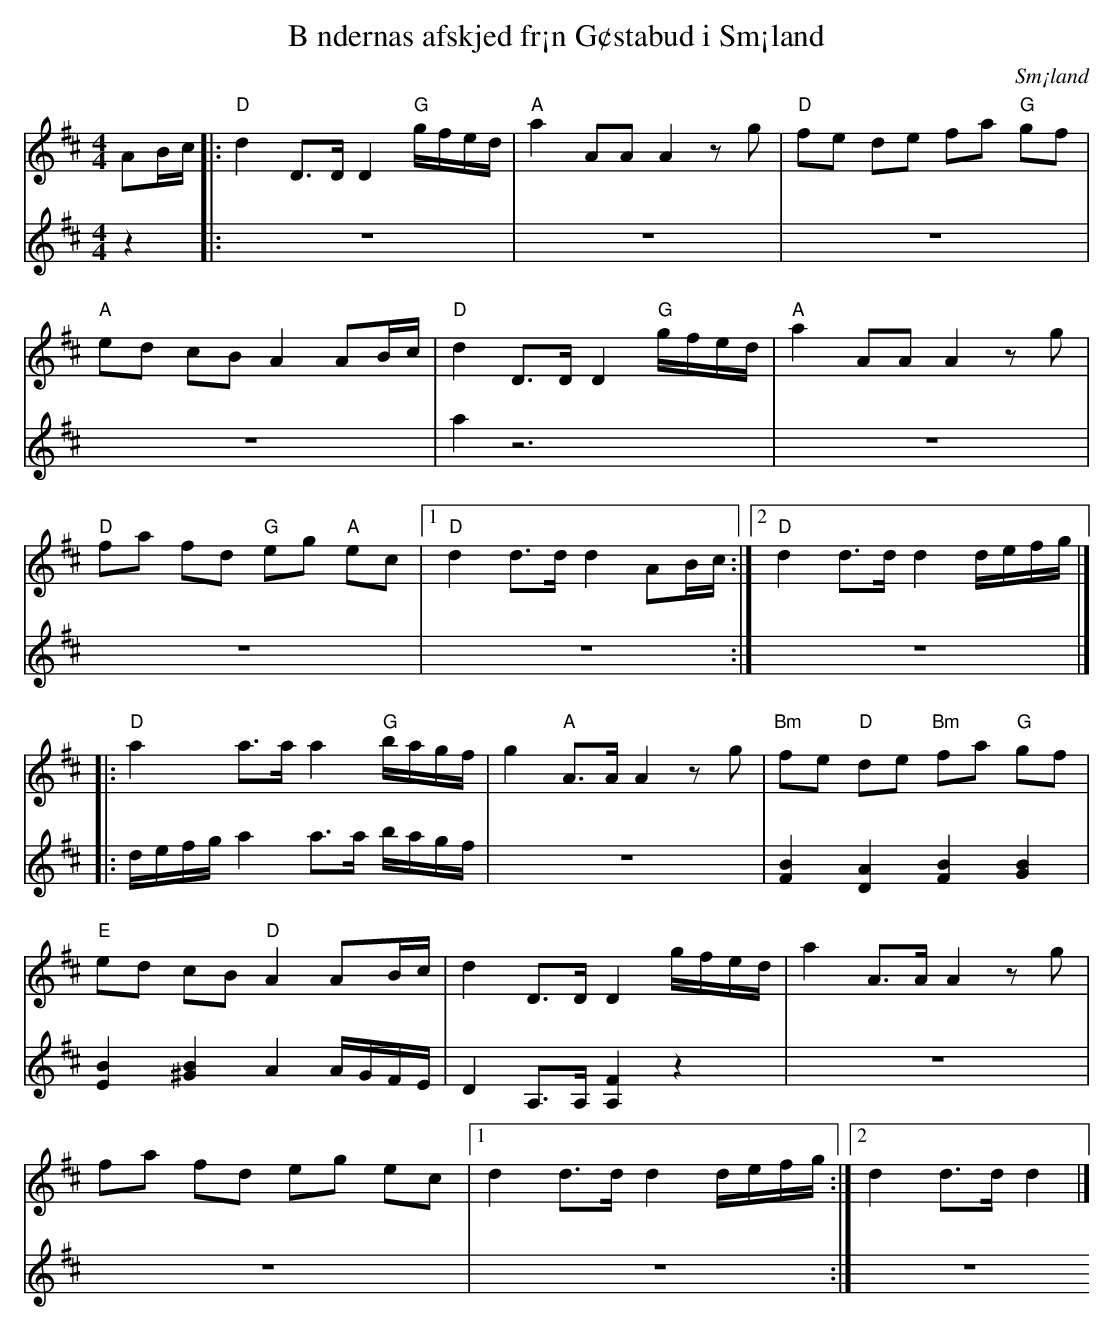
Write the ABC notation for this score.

X:1
T:B ndernas afskjed fr¡n G¢stabud i Sm¡land
O:Sm¡land
M:4/4
L:1/16
K:D
[V:1]A2Bc|:"D" d4 D3D D4 "G" gfed|"A" a4 A2A2 A4 z2g2|"D" f2e2 d2e2 f2a2 "G" g2f2|
[V:2]z4  |:z16                   |z16                |z16                        |
[V:1]"A" e2d2 c2B2 A4 A2Bc|"D" d4 D3D D4 "G" gfed|"A" a4 A2A2 A4 z2g2|
[V:2]z16                  |a4 z12                   |z16                |
[V:1]"D" f2a2 f2d2 "G" e2g2 "A" e2c2|[1 "D" d4d3d d4 A2Bc:|[2 "D" d4 d3d d4 defg|]
[V:2]z16                            |z16                 :|z16                  |]
[V:1]|:"D" a4 a3a a4 "G" bagf|g4 "A" A3A A4 z2g2|"Bm" f2e2 "D" d2e2 "Bm" f2a2 "G" g2f2|
[V:2]|:defg a4 a3a bagf       |z16               |[F4 B4][D4 A4][F4 B4][G4 B4]         |
[V:1]"E" e2d2 c2B2 "D" A4 A2Bc|d4 D3D D4 gfed      |a4 A3A A4 z2g2|
[V:2][E4 B4][^G4 B4] A4 AGFE  |D4 A,3A, [A,4 F4] z4|z16|
[V:1]f2a2 f2d2 e2g2 e2c2|[1 d4 d3d d4 defg:|[2 d4 d3d d4|]
[V:2]z16                |z16              :|z16         |]
